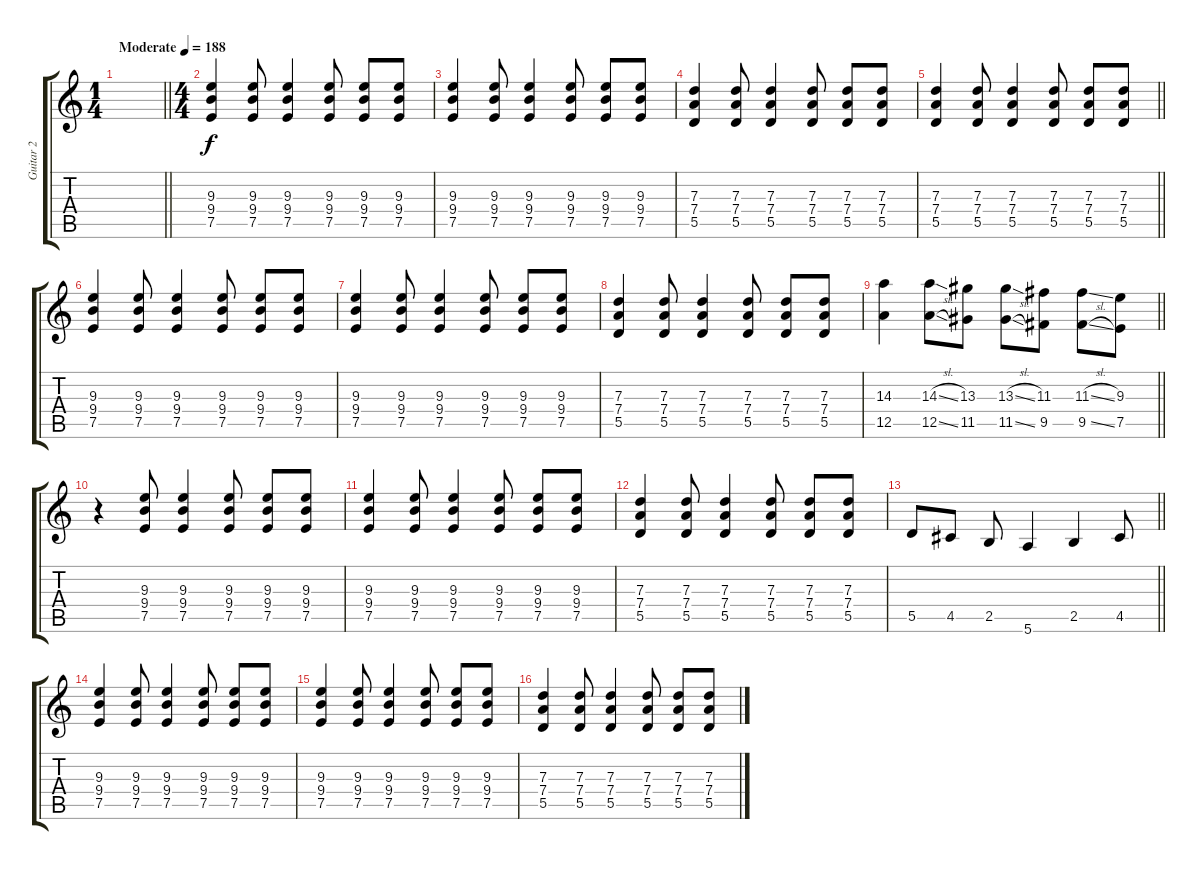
\track ("Guitar 2" "Guitar 2") {instrument distortionguitar}
\staff {score tabs}
\tuning (E4 B3 G3 D3 A2 E2) {hide}
\ts (1 4)
\tempo (188 "Moderate")
\clef g2
\barLineRight lightlight
\ks c
|
\ts (4 4)
(9.3 9.4 7.5).4 (9.3 9.4 7.5).8 (9.3 9.4 7.5).4 (9.3 9.4 7.5).8 (9.3 9.4 7.5).8 (9.3 9.4 7.5).8 |
(9.3 9.4 7.5).4 (9.3 9.4 7.5).8 (9.3 9.4 7.5).4 (9.3 9.4 7.5).8 (9.3 9.4 7.5).8 (9.3 9.4 7.5).8 |
(7.3 7.4 5.5).4 (7.3 7.4 5.5).8 (7.3 7.4 5.5).4 (7.3 7.4 5.5).8 (7.3 7.4 5.5).8 (7.3 7.4 5.5).8 |
\barLineRight lightlight
(7.3 7.4 5.5).4 (7.3 7.4 5.5).8 (7.3 7.4 5.5).4 (7.3 7.4 5.5).8 (7.3 7.4 5.5).8 (7.3 7.4 5.5).8 |
(9.3 9.4 7.5).4 (9.3 9.4 7.5).8 (9.3 9.4 7.5).4 (9.3 9.4 7.5).8 (9.3 9.4 7.5).8 (9.3 9.4 7.5).8 |
(9.3 9.4 7.5).4 (9.3 9.4 7.5).8 (9.3 9.4 7.5).4 (9.3 9.4 7.5).8 (9.3 9.4 7.5).8 (9.3 9.4 7.5).8 |
(7.3 7.4 5.5).4 (7.3 7.4 5.5).8 (7.3 7.4 5.5).4 (7.3 7.4 5.5).8 (7.3 7.4 5.5).8 (7.3 7.4 5.5).8 |
\barLineRight lightlight
(14.3 12.5).4 (14.3{sl} 12.5{sl}).8 (13.3 11.5).8 (13.3{sl} 11.5{sl}).8 (11.3 9.5).8 (11.3{sl} 9.5{sl}).8 (9.3 7.5).8 |
r.4 (9.3 9.4 7.5).8 (9.3 9.4 7.5).4 (9.3 9.4 7.5).8 (9.3 9.4 7.5).8 (9.3 9.4 7.5).8 |
(9.3 9.4 7.5).4 (9.3 9.4 7.5).8 (9.3 9.4 7.5).4 (9.3 9.4 7.5).8 (9.3 9.4 7.5).8 (9.3 9.4 7.5).8 |
(7.3 7.4 5.5).4 (7.3 7.4 5.5).8 (7.3 7.4 5.5).4 (7.3 7.4 5.5).8 (7.3 7.4 5.5).8 (7.3 7.4 5.5).8 |
\barLineRight lightlight
5.5.8 4.5.8 2.5.8 5.6.4 2.5.4 4.5.8 |
(9.3 9.4 7.5).4 (9.3 9.4 7.5).8 (9.3 9.4 7.5).4 (9.3 9.4 7.5).8 (9.3 9.4 7.5).8 (9.3 9.4 7.5).8 |
(9.3 9.4 7.5).4 (9.3 9.4 7.5).8 (9.3 9.4 7.5).4 (9.3 9.4 7.5).8 (9.3 9.4 7.5).8 (9.3 9.4 7.5).8 |
(7.3 7.4 5.5).4 (7.3 7.4 5.5).8 (7.3 7.4 5.5).4 (7.3 7.4 5.5).8 (7.3 7.4 5.5).8 (7.3 7.4 5.5).8
